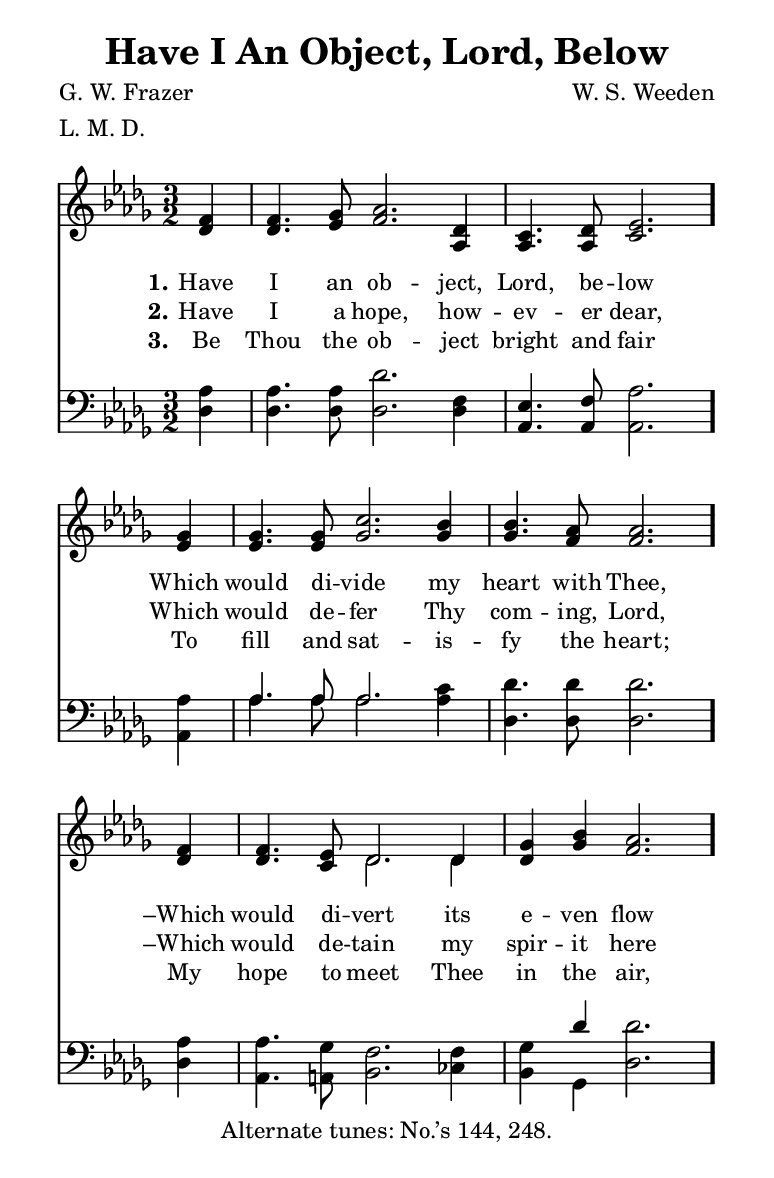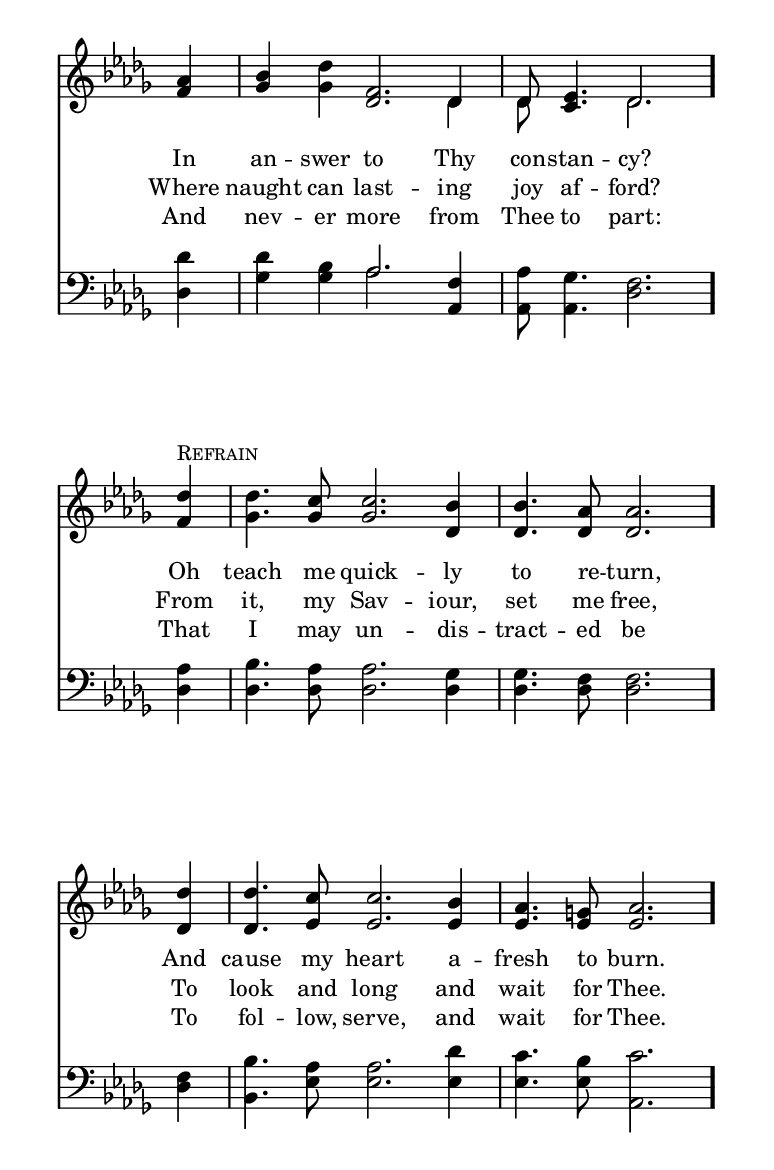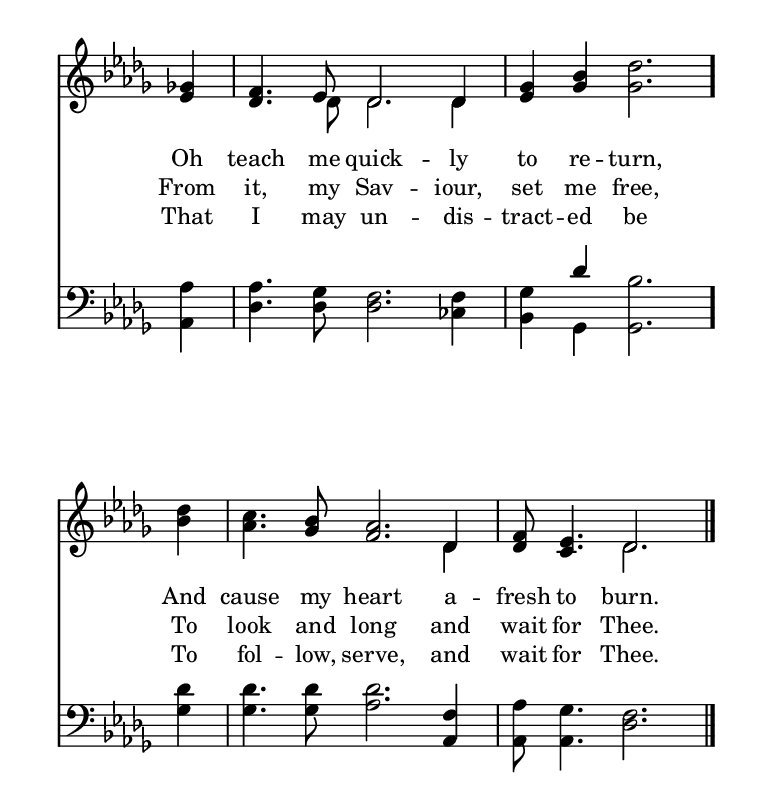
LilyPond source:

\include "common/global.ily"
\paper {
  \include "common/paper.ily"
  ragged-last-bottom = ##t
  systems-per-page = #(cond (is-eogsized 4) (#t #f))
  system-count = #(cond (is-eogsized 6) (#t #f))
  page-count = ##f
  oddFooterMarkup = \markup { \fill-line { \on-the-fly \first-page "Alternate tunes: No.’s 144, 248." } }
}

\header{
  hymnnumber = "164"
  title = "Have I An Object, Lord, Below"
  tunename = "Mother’s Prayer"
  meter = "L. M. D."
  poet = "G. W. Frazer"
  composer = "W. S. Weeden"
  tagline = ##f
}

patternAA = { c4 | c4. c8 c2. c4 | c4. c8 c2. }
patternAB = { c4 | c4. c8 c2. c4 | c4  c4 c2. }
patternAC = { c4 | c4. c8 c2. c4 | c8 c4. c2. }

patternBA = { c4 | c4  c4 c2. c4 | c8 c4. c2. }

global = {
  \include "common/overrides.ily"
  \override Staff.TimeSignature.style = #'numbered
  \time 3/2
  \override Score.MetronomeMark.transparent = ##t % hide all fermata changes too
  \tempo 2=70
  \key des \major
  \partial 4
  \autoBeamOff
}

notesSoprano = {
\global
\relative c' {

  \changePitch \patternAA { f | f ges aes des, | c des ees }
  \changePitch \patternAA { ges | ges ges c bes | bes aes aes }
  \changePitch \patternAB { f | f ees des des | ges bes aes }
  \changePitch \patternBA { aes | bes des f, des | des ees des } \eogbreak

  << s^\markup { \small \caps "Refrain" }
  \changePitch \patternAA { des' | des c c bes | bes aes aes } >>
  \changePitch \patternAA { des | des c c bes | aes g aes }
  \changePitch \patternAB { ges | f ees des des | ges bes des }
  \changePitch \patternAC { des | c bes aes des, | f ees des }

  \bar "|."

}
}

notesAlto = {
\global
\relative e' {

  \changePitch \patternAA { des | des ees f aes, | aes aes c }
  \changePitch \patternAA { ees | ees ees ges ges | ges f f }
  \changePitch \patternAB { des | des c des des | des ges f }
  \changePitch \patternBA { f | ges ges des des | des c des }

  \changePitch \patternAA { f | ges ges ges des | des des des }
  \changePitch \patternAA { des | des ees ees ees | ees ees ees }
  \changePitch \patternAB { ees | des des des des | ees ges ges }
  \changePitch \patternAC { bes | aes ges f des | des c des }

}
}

notesTenor = {
\global
\relative a {

  \changePitch \patternAA { aes | aes aes des f, | ees f aes }
  \changePitch \patternAA { aes | aes aes aes c | des des des }
  \changePitch \patternAB { aes | aes ges f f | ges des' des }
  \changePitch \patternBA { des | des bes aes f | aes ges f }

  \changePitch \patternAA { aes | bes aes aes ges | ges f f }
  \changePitch \patternAA { f | bes aes aes des | c bes c }
  \changePitch \patternAB { aes | aes ges f f | ges des' bes }
  \changePitch \patternAC { des | des des des f, | aes ges f }

}
}

notesBass = {
\global
\relative f {

  \changePitch \patternAA { des | des des des des | aes aes aes }
  \changePitch \patternAA { aes | aes' aes aes aes | des, des des }
  \changePitch \patternAB { des | aes a bes ces | bes ges des' }
  \changePitch \patternBA { des | ges ges aes aes, | aes aes des }

  \changePitch \patternAA { des | des des des des | des des des }
  \changePitch \patternAA { des | bes ees ees ees | ees ees aes, }
  \changePitch \patternAB { aes | des des des ces | bes ges ges }
  \changePitch \patternAC { ges' | ges ges aes aes, | aes aes des }

}
}

wordsA = \lyricmode {
\set stanza = "1."

Have I an ob -- ject, Lord, be -- low \bar "."
Which would di -- vide my heart with Thee, \bar "."
–Which would di -- vert its e -- ven flow \bar "."
In an -- swer to Thy con -- stan -- cy? \bar "."
Oh teach me quick -- ly to re -- turn, \bar "."
And cause my heart a -- fresh to burn. \bar "."
%{HIDE>%} Oh teach me quick -- ly to re -- turn, \bar "."
And cause my heart a -- fresh to burn. %{<HIDE%} \bar "."

}

wordsB = \lyricmode {
\set stanza = "2."

Have I a hope, how -- ev -- er dear,
Which would de -- fer Thy com -- ing, Lord,
–Which would de -- tain my spir -- it here
Where naught can last -- ing joy af -- ford?
From it, my Sav -- iour, set me free,
To look and long and wait for Thee.
%{HIDE>%} From it, my Sav -- iour, set me free,
To look and long and wait for Thee. %{<HIDE%}

}

wordsC = \lyricmode {
\set stanza = "3."

Be Thou the ob -- ject bright and fair
To fill and sat -- is -- fy the heart;
My hope to meet Thee in the air,
And nev -- er more from Thee to part:
That I may un -- dis -- tract -- ed be
To fol -- low, serve, and wait for Thee.
%{HIDE>%} That I may un -- dis -- tract -- ed be
To fol -- low, serve, and wait for Thee. %{<HIDE%}

}

\score {
  \context ChoirStaff <<
    \context Staff = upper <<
      \set Staff.autoBeaming = ##f
      \set ChoirStaff.systemStartDelimiter = #'SystemStartBar
      \set ChoirStaff.printPartCombineTexts = ##f
      \partcombine #'(2 . 9) \notesSoprano \notesAlto
      \context NullVoice = sopranos { \voiceOne << \notesSoprano >> }
      \context NullVoice = altos { \voiceTwo << \notesAlto >> }
      \context Lyrics = one   \lyricsto sopranos \wordsA
      \context Lyrics = two   \lyricsto sopranos \wordsB
      \context Lyrics = three \lyricsto sopranos \wordsC
    >>
    \context Staff = men <<
      \set Staff.autoBeaming = ##f
      \clef bass
      \set ChoirStaff.printPartCombineTexts = ##f
      \partcombine #'(2 . 9) \notesTenor \notesBass
      \context NullVoice = tenors { \voiceOne << \notesTenor >> }
      \context NullVoice = basses { \voiceTwo << \notesBass >> }
    >>
  >>
  \layout {
    \include "common/layout.ily"
  }
  \midi{
    \include "common/midi.ily"
  }
}

\version "2.19.49"  % necessary for upgrading to future LilyPond versions.

% vi:set et ts=2 sw=2 ai nocindent syntax=lilypond:
